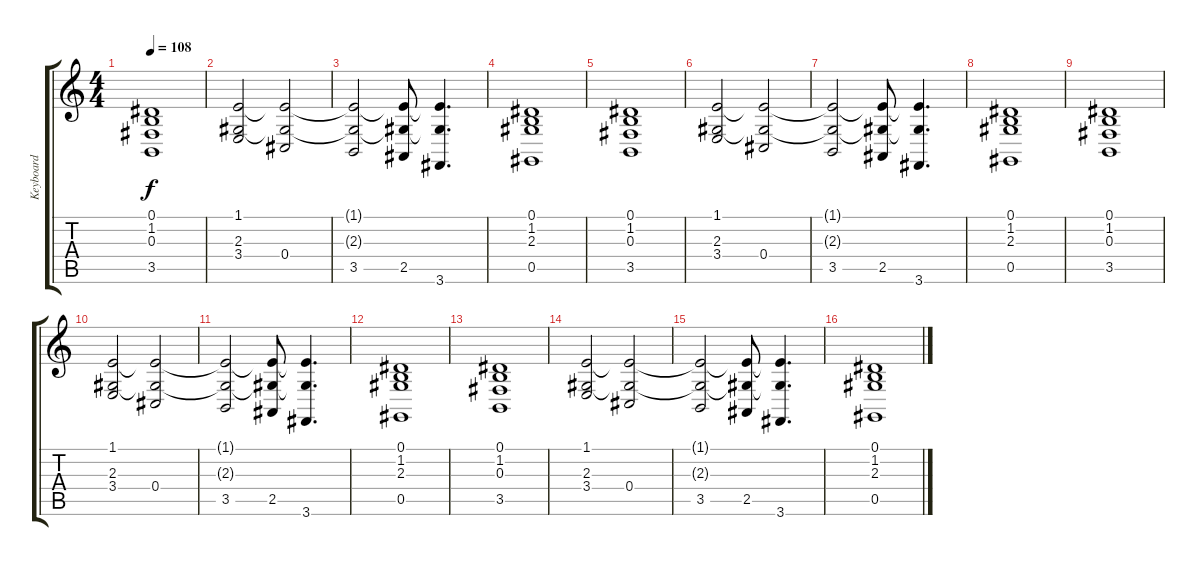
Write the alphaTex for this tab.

\track ("Keyboard" "Keyboard") {instrument synthstrings2}
\staff {score tabs}
\tuning (Eb4 Bb3 Gb3 Db3 Ab2 Eb2) {hide}
\ts (4 4)
\tempo 108
\clef g2
\ks c
(0.1 1.2 0.3 3.5).1{dy f} |
(1.1 2.3 3.4).2 (1.1{t} 2.3{t} 0.4).2 |
(1.1{t} 2.3{t} 3.5).2 (1.1{t} 2.3{t} 2.5).8 (1.1{t} 2.3{t} 3.6).4{d} |
(0.1 1.2 2.3 0.5).1 |
(0.1 1.2 0.3 3.5).1 |
(1.1 2.3 3.4).2 (1.1{t} 2.3{t} 0.4).2 |
(1.1{t} 2.3{t} 3.5).2 (1.1{t} 2.3{t} 2.5).8 (1.1{t} 2.3{t} 3.6).4{d} |
(0.1 1.2 2.3 0.5).1 |
(0.1 1.2 0.3 3.5).1 |
(1.1 2.3 3.4).2 (1.1{t} 2.3{t} 0.4).2 |
(1.1{t} 2.3{t} 3.5).2 (1.1{t} 2.3{t} 2.5).8 (1.1{t} 2.3{t} 3.6).4{d} |
(0.1 1.2 2.3 0.5).1 |
(0.1 1.2 0.3 3.5).1 |
(1.1 2.3 3.4).2 (1.1{t} 2.3{t} 0.4).2 |
(1.1{t} 2.3{t} 3.5).2 (1.1{t} 2.3{t} 2.5).8 (1.1{t} 2.3{t} 3.6).4{d} |
(0.1 1.2 2.3 0.5).1
